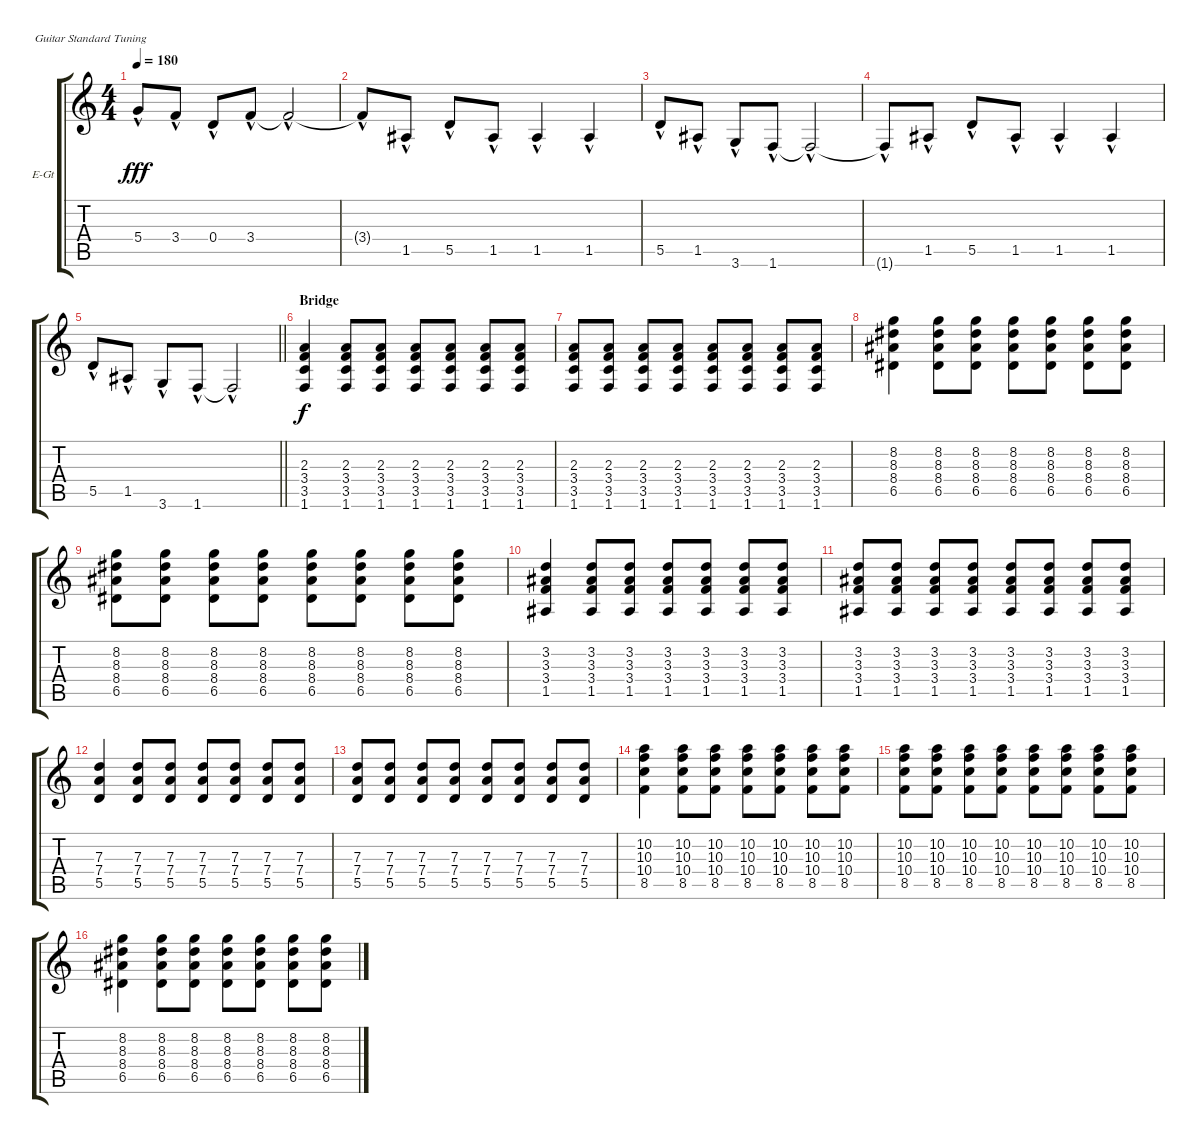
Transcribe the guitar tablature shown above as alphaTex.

\defaultSystemsLayout 4
\bracketExtendMode groupsimilarinstruments
\firstSystemTrackNameOrientation horizontal
\otherSystemsTrackNameOrientation horizontal
\track ("Jonny - Electric Guitar Lead 1" "E-Gt") {instrument overdrivenguitar}
\staff {score tabs}
\tuning (E4 B3 G3 D3 A2 E2)
\ts (4 4)
\tempo 180
\clef g2
\ks c
5.4{hac}.8{dy fff} 3.4{hac}.8 0.4{hac}.8 3.4{hac}.8 3.4{hac t}.2 |
3.4{hac t}.8 1.5{hac}.8 5.5{hac}.8 1.5{hac}.8 1.5{hac}.4 1.5{hac}.4 |
5.5{hac}.8 1.5{hac}.8 3.6{hac}.8 1.6{hac}.8 1.6{hac t}.2 |
1.6{hac t}.8 1.5{hac}.8 5.5{hac}.8 1.5{hac}.8 1.5{hac}.4 1.5{hac}.4 |
\barLineRight lightlight
5.5{hac}.8 1.5{hac}.8 3.6{hac}.8 1.6{hac}.8 1.6{hac t}.2 |
\section ("" "Bridge")
(1.6 3.5 3.4 2.3).4{dy f} (1.6 3.5 3.4 2.3).8 (1.6 3.5 3.4 2.3).8 (1.6 3.5 3.4 2.3).8 (1.6 3.5 3.4 2.3).8 (1.6 3.5 3.4 2.3).8 (1.6 3.5 3.4 2.3).8 |
(1.6 3.5 3.4 2.3).8 (1.6 3.5 3.4 2.3).8 (1.6 3.5 3.4 2.3).8 (1.6 3.5 3.4 2.3).8 (1.6 3.5 3.4 2.3).8 (1.6 3.5 3.4 2.3).8 (1.6 3.5 3.4 2.3).8 (1.6 3.5 3.4 2.3).8 |
(6.5 8.4 8.3 8.2).4 (8.2 8.3 8.4 6.5).8 (6.5 8.4 8.3 8.2).8 (8.2 8.3 8.4 6.5).8 (6.5 8.4 8.3 8.2).8 (8.2 8.3 8.4 6.5).8 (6.5 8.4 8.3 8.2).8 |
(8.2 8.3 8.4 6.5).8 (6.5 8.4 8.3 8.2).8 (8.2 8.3 8.4 6.5).8 (6.5 8.4 8.3 8.2).8 (8.2 8.3 8.4 6.5).8 (6.5 8.4 8.3 8.2).8 (8.2 8.3 8.4 6.5).8 (6.5 8.4 8.3 8.2).8 |
(1.5 3.4 3.3 3.2).4 (3.2 3.3 3.4 1.5).8 (3.2 3.3 3.4 1.5).8 (3.2 3.3 3.4 1.5).8 (3.2 3.3 3.4 1.5).8 (3.2 3.3 3.4 1.5).8 (3.2 3.3 3.4 1.5).8 |
(3.2 3.3 3.4 1.5).8 (3.2 3.3 3.4 1.5).8 (3.2 3.3 3.4 1.5).8 (3.2 3.3 3.4 1.5).8 (3.2 3.3 3.4 1.5).8 (3.2 3.3 3.4 1.5).8 (3.2 3.3 3.4 1.5).8 (3.2 3.3 3.4 1.5).8 |
(5.5 7.4 7.3).4 (7.3 7.4 5.5).8 (7.3 7.4 5.5).8 (7.3 7.4 5.5).8 (7.3 7.4 5.5).8 (7.3 7.4 5.5).8 (7.3 7.4 5.5).8 |
(7.3 7.4 5.5).8 (7.3 7.4 5.5).8 (7.3 7.4 5.5).8 (7.3 7.4 5.5).8 (7.3 7.4 5.5).8 (7.3 7.4 5.5).8 (7.3 7.4 5.5).8 (7.3 7.4 5.5).8 |
(8.5 10.4 10.3 10.2).4 (8.5 10.4 10.3 10.2).8 (8.5 10.4 10.3 10.2).8 (8.5 10.4 10.3 10.2).8 (8.5 10.4 10.3 10.2).8 (8.5 10.4 10.3 10.2).8 (8.5 10.4 10.3 10.2).8 |
(8.5 10.4 10.3 10.2).8 (8.5 10.4 10.3 10.2).8 (8.5 10.4 10.3 10.2).8 (8.5 10.4 10.3 10.2).8 (8.5 10.4 10.3 10.2).8 (8.5 10.4 10.3 10.2).8 (8.5 10.4 10.3 10.2).8 (8.5 10.4 10.3 10.2).8 |
(6.5 8.4 8.3 8.2).4 (8.2 8.3 8.4 6.5).8 (6.5 8.4 8.3 8.2).8 (8.2 8.3 8.4 6.5).8 (6.5 8.4 8.3 8.2).8 (8.2 8.3 8.4 6.5).8 (6.5 8.4 8.3 8.2).8
